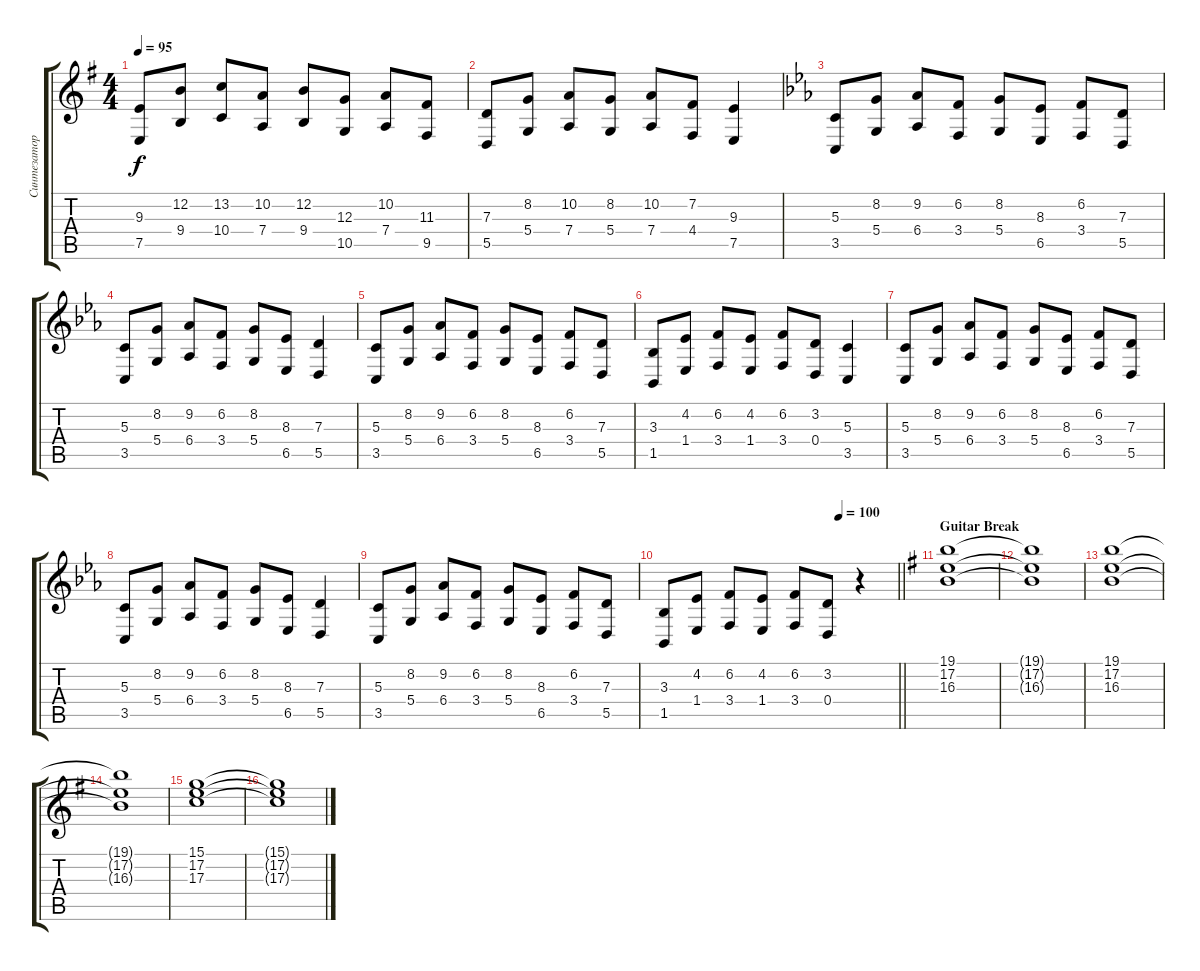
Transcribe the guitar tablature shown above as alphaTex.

\track ("Синтезатор" "Синтезатор") {instrument stringensemble1}
\staff {score tabs}
\tuning (E4 B3 G3 D3 A2 E2) {hide}
\ts (4 4)
\tempo 95
\clef g2
\ks eminor
(9.3 7.5).8{dy f} (12.2 9.4).8 (13.2 10.4).8 (10.2 7.4).8 (12.2 9.4).8 (12.3 10.5).8 (10.2 7.4).8 (11.3 9.5).8 |
(7.3 5.5).8 (8.2 5.4).8 (10.2 7.4).8 (8.2 5.4).8 (10.2 7.4).8 (7.2 4.4).8 (9.3 7.5).4 |
\ks cminor
(5.3 3.5).8 (8.2 5.4).8 (9.2 6.4).8 (6.2 3.4).8 (8.2 5.4).8 (8.3 6.5).8 (6.2 3.4).8 (7.3 5.5).8 |
(5.3 3.5).8 (8.2 5.4).8 (9.2 6.4).8 (6.2 3.4).8 (8.2 5.4).8 (8.3 6.5).8 (7.3 5.5).4 |
(5.3 3.5).8 (8.2 5.4).8 (9.2 6.4).8 (6.2 3.4).8 (8.2 5.4).8 (8.3 6.5).8 (6.2 3.4).8 (7.3 5.5).8 |
(3.3 1.5).8 (4.2 1.4).8 (6.2 3.4).8 (4.2 1.4).8 (6.2 3.4).8 (3.2 0.4).8 (5.3 3.5).4 |
(5.3 3.5).8 (8.2 5.4).8 (9.2 6.4).8 (6.2 3.4).8 (8.2 5.4).8 (8.3 6.5).8 (6.2 3.4).8 (7.3 5.5).8 |
(5.3 3.5).8 (8.2 5.4).8 (9.2 6.4).8 (6.2 3.4).8 (8.2 5.4).8 (8.3 6.5).8 (7.3 5.5).4 |
(5.3 3.5).8 (8.2 5.4).8 (9.2 6.4).8 (6.2 3.4).8 (8.2 5.4).8 (8.3 6.5).8 (6.2 3.4).8 (7.3 5.5).8 |
\tempo (100 0.75)
\barLineRight lightlight
(3.3 1.5).8 (4.2 1.4).8 (6.2 3.4).8 (4.2 1.4).8 (6.2 3.4).8 (3.2 0.4).8 r.4 |
\section ("" "Guitar Break")
\ks eminor
(19.1 17.2 16.3).1{instrument stringensemble1} |
(19.1{t} 17.2{t} 16.3{t}).1 |
(19.1 17.2 16.3).1 |
(19.1{t} 17.2{t} 16.3{t}).1 |
(15.1 17.2 17.3).1 |
(15.1{t} 17.2{t} 17.3{t}).1
